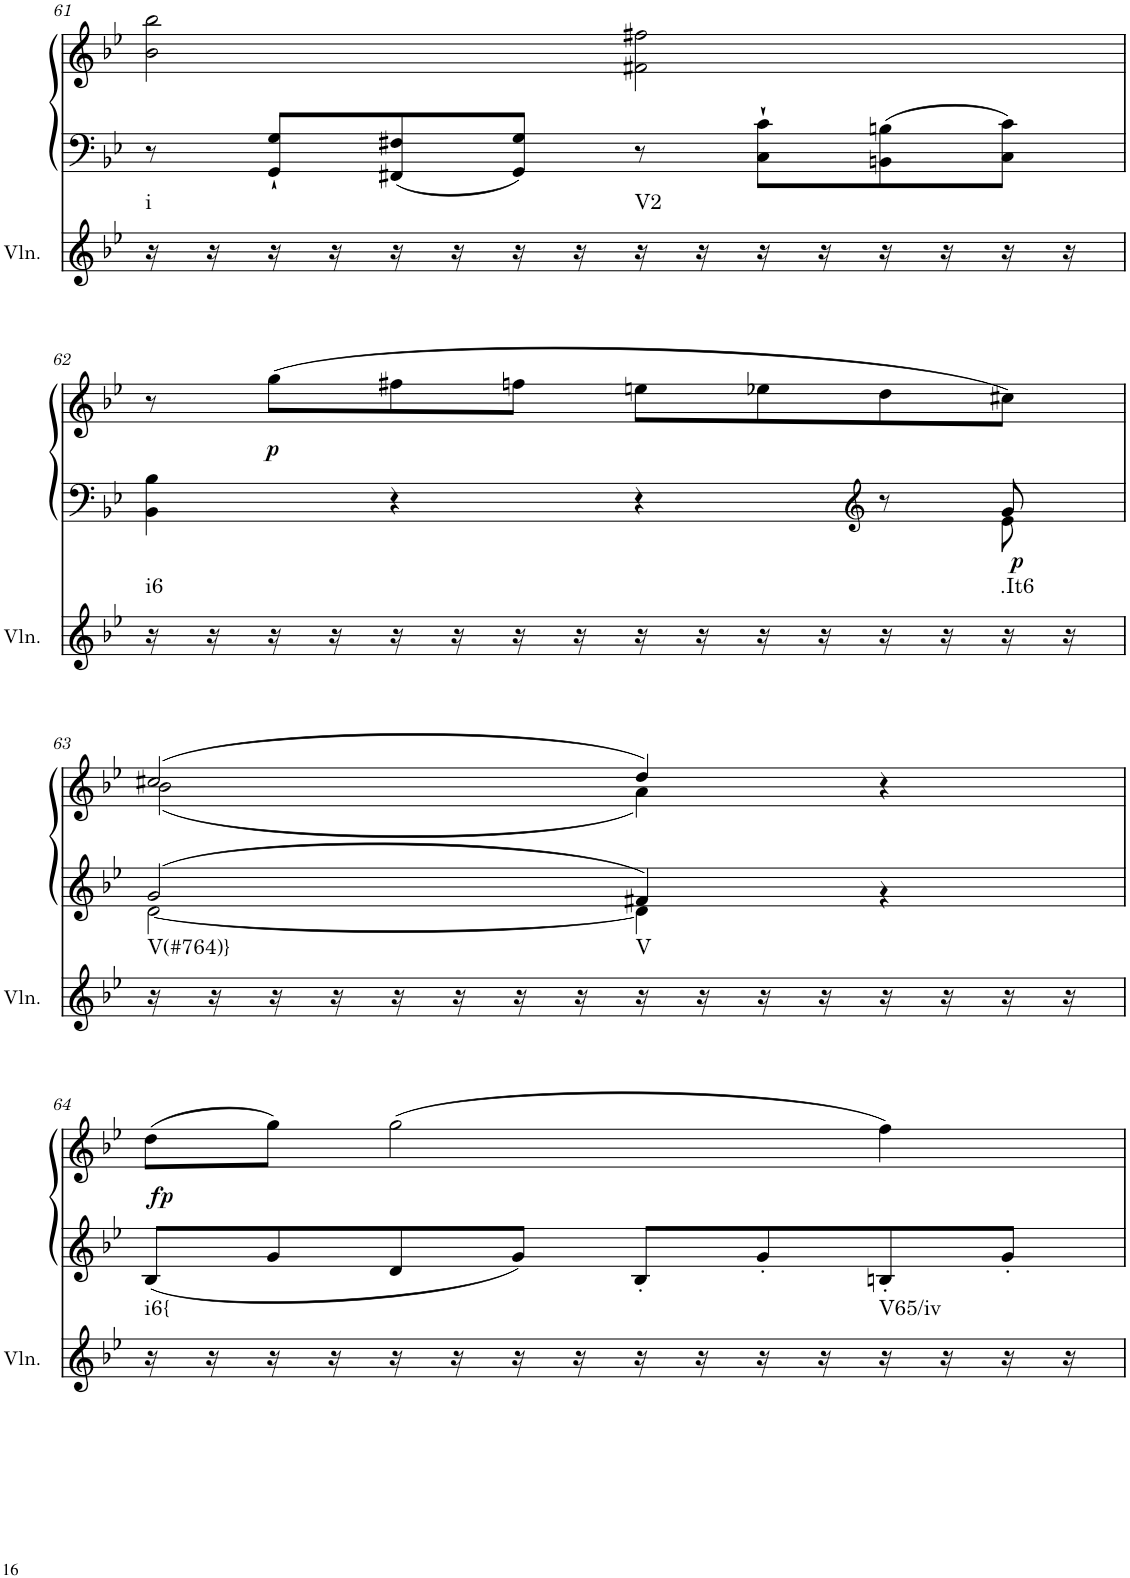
**kern	**harte	**kern	**kern	**dynam
*part2	*part2	*part1	*part1	*part1
*staff3	*	*staff2	*staff1	*staff1/2
*I"Violin	*	*I"Klavier linke Hand	*	*
*I'Vln.	*	*	*	*
!!LO:PB:g=z
*clefG2	*	*clefF4	*clefG2	*
*k[b-e-]	*	*k[b-e-]	*k[b-e-]	*
*M2/2	*	*M2/2	*M2/2	*
*met(c|)	*	*met(c|)	*met(c|)	*
=61	=61	=61	=61	=61
!	!LO:H:kt=i	!	!	!
16r	N	8r	2b-\ 2bb-\	.
16r	.	.	.	.
16r	.	8GG/` 8G/`L	.	.
16r	.	.	.	.
16r	.	8FF#X/ 8F#X/	.	.
16r	.	.	.	.
16r	.	8GG/ 8G/J	.	.
16r	.	.	.	.
!	!LO:H:kt=V2	!	!	!
16r	N	8r	2f#X\ 2ff#X\	.
16r	.	.	.	.
16r	.	8C\` 8c\`L	.	.
16r	.	.	.	.
16r	.	8BBn\ 8Bn\	.	.
16r	.	.	.	.
16r	.	8C\ 8c\J	.	.
16r	.	.	.	.
!!LO:LB:g=z
=62	=62	=62	=62	=62
*	*	*^	*	*
!	!LO:H:kt=i6	!	!	!	!
16r	N	4BB-\ 4B-\	2..ryy	8r	.
16r	.	.	.	.	.
!	!	!	!	!	!LO:DY:b
16r	.	.	.	(8gg\L	p
16r	.	.	.	.	.
16r	.	4r	.	8ff#X\	.
16r	.	.	.	.	.
16r	.	.	.	8ffn\J	.
16r	.	.	.	.	.
16r	.	4r	.	8een\L	.
16r	.	.	.	.	.
16r	.	.	.	8ee-X\	.
16r	.	.	.	.	.
*	*	*clefG2	*	*	*
16r	.	8r	.	8dd\	.
16r	.	.	.	.	.
!	!LO:H:kt=.It6	!	!	!	!LO:DY:b=2
16r	N	8g/	8e-\	8cc#X\J)	p
16r	.	.	.	.	.
!!LO:LB:g=z
=63	=63	=63	=63	=63	=63
*	*	*	*	*^	*
!	!LO:H:kt=V(#764)}	!	!	!	!	!
16r	N	2g/	[2d\	(2cc#X/	(2b-\	.
16r	.	.	.	.	.	.
16r	.	.	.	.	.	.
16r	.	.	.	.	.	.
16r	.	.	.	.	.	.
16r	.	.	.	.	.	.
16r	.	.	.	.	.	.
16r	.	.	.	.	.	.
!	!LO:H:kt=V	!	!	!	!	!
16r	N	4f#X/	4d\]	4dd/)	4a\)	.
16r	.	.	.	.	.	.
16r	.	.	.	.	.	.
16r	.	.	.	.	.	.
16r	.	4ryy	4r	4r	4ryy	.
16r	.	.	.	.	.	.
16r	.	.	.	.	.	.
16r	.	.	.	.	.	.
*	*	*v	*v	*	*	*
*	*	*	*v	*v	*
!!LO:LB:g=z
=64	=64	=64	=64	=64
!	!LO:H:kt=i6{	!	!	!LO:DY:b
16r	N	8B-/L	(8dd\L	fp
16r	.	.	.	.
16r	.	8g/	8gg\J)	.
16r	.	.	.	.
16r	.	8d/	(2gg\	.
16r	.	.	.	.
16r	.	8g/J	.	.
16r	.	.	.	.
16r	.	8B-'/L	.	.
16r	.	.	.	.
16r	.	8g'/	.	.
16r	.	.	.	.
!	!LO:H:kt=V65/iv	!	!	!
16r	N	8Bn'/	4ff\)	.
16r	.	.	.	.
16r	.	8g'/J	.	.
16r	.	.	.	.
=	=	=	=	=
*-	*-	*-	*-	*-
